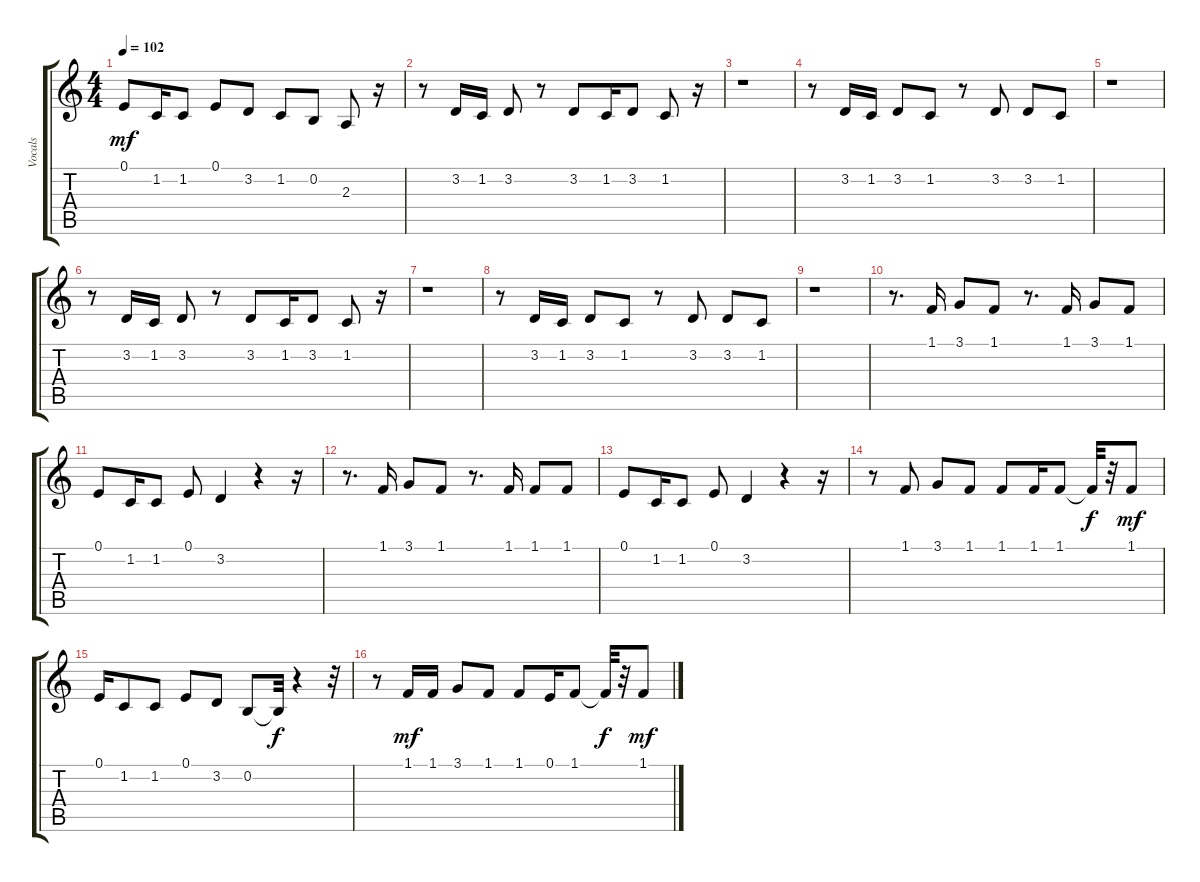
\track ("Vocals" "Vocals") {instrument oboe}
\staff {score tabs}
\tuning (E4 B3 G3 D3 A2 E2) {hide}
\ts (4 4)
\tempo 102
\clef g2
\ks c
0.1.8{dy mf} 1.2.16 1.2.8 0.1.8 3.2.8 1.2.8 0.2.8 2.3.8 r.16 |
r.8 3.2.16 1.2.16 3.2.8 r.8 3.2.8 1.2.16 3.2.8 1.2.8 r.16 |
r.1 |
r.8 3.2.16 1.2.16 3.2.8 1.2.8 r.8 3.2.8 3.2.8 1.2.8 |
r.1 |
r.8 3.2.16 1.2.16 3.2.8 r.8 3.2.8 1.2.16 3.2.8 1.2.8 r.16 |
r.1 |
r.8 3.2.16 1.2.16 3.2.8 1.2.8 r.8 3.2.8 3.2.8 1.2.8 |
r.1 |
r.8{d} 1.1.16 3.1.8 1.1.8 r.8{d} 1.1.16 3.1.8 1.1.8 |
0.1.8 1.2.16 1.2.8 0.1.8 3.2.4 r.4 r.16 |
r.8{d} 1.1.16 3.1.8 1.1.8 r.8{d} 1.1.16 1.1.8 1.1.8 |
0.1.8 1.2.16 1.2.8 0.1.8 3.2.4 r.4 r.16 |
r.8 1.1.8 3.1.8 1.1.8 1.1.8 1.1.16 1.1.8 1.1{t}.32{dy f} r.32 1.1.8{dy mf} |
0.1.16 1.2.8 1.2.8 0.1.8 3.2.8 0.2.8 0.2{t}.32{dy f} r.4 r.32 |
r.8 1.1.16{dy mf} 1.1.16 3.1.8 1.1.8 1.1.8 0.1.16 1.1.8 1.1{t}.32{dy f} r.32 1.1.8{dy mf}
